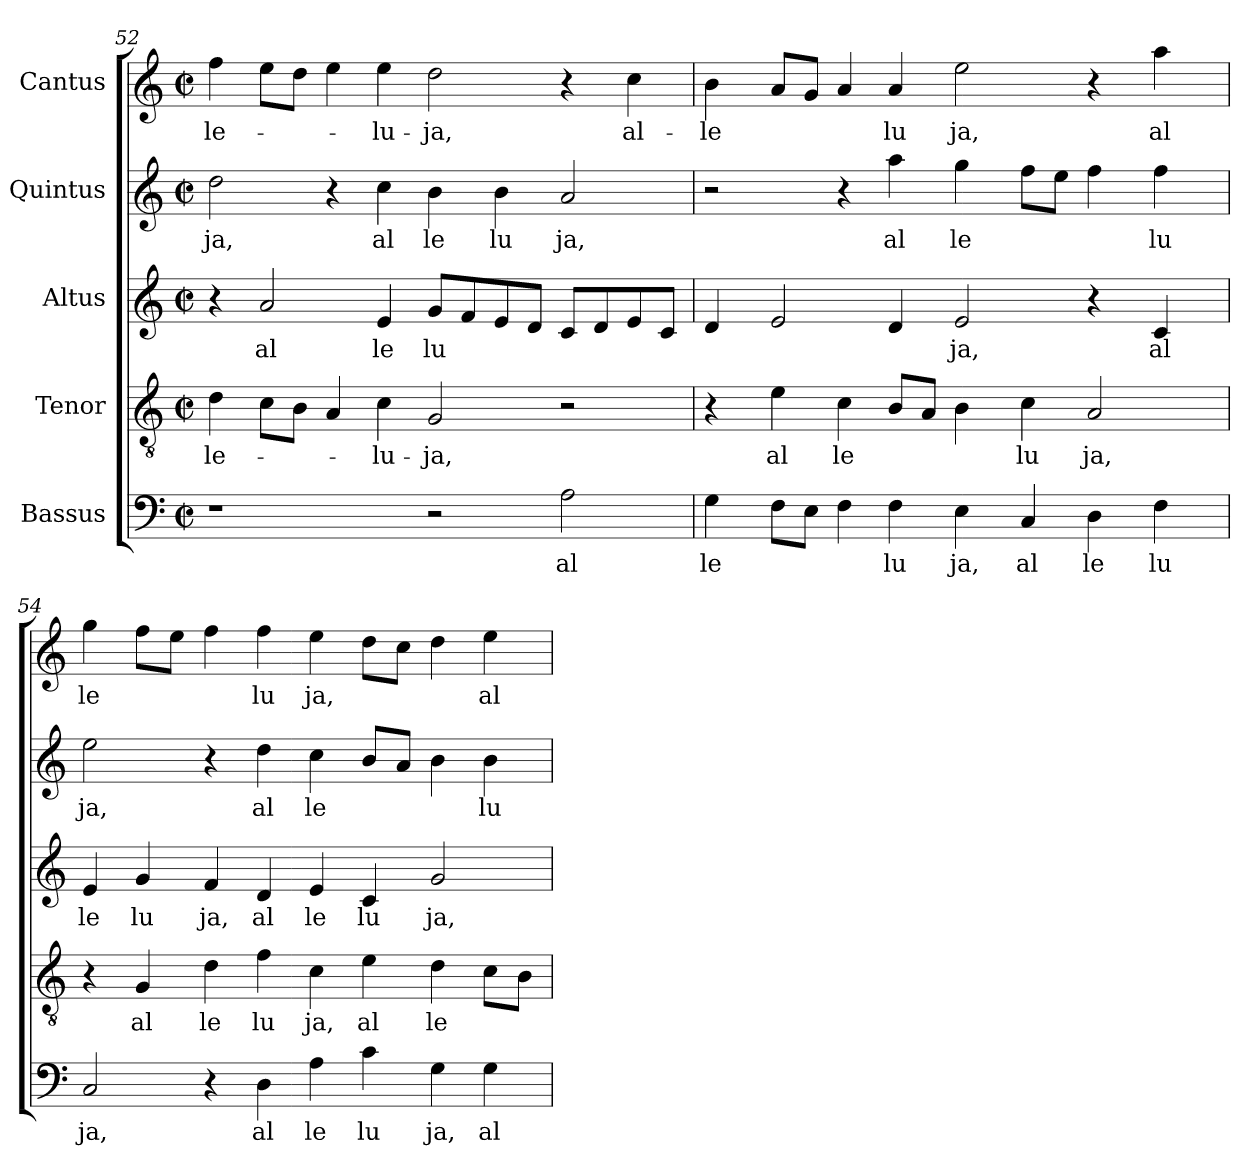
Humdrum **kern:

**kern	**text	**kern	**text	**kern	**text	**kern	**text	**kern	**text
*part5	*part5	*part4	*part4	*part3	*part3	*part2	*part2	*part1	*part1
*staff5	*staff5	*staff4	*staff4	*staff3	*staff3	*staff2	*staff2	*staff1	*staff1
*I"Bassus	*	*I"Tenor	*	*I"Altus	*	*I"Quintus	*	*I"Cantus	*
*clefF4	*	*clefGv2	*	*clefG2	*	*clefG2	*	*clefG2	*
*M2/2	*	*M2/2	*	*M2/2	*	*M2/2	*	*M2/2	*
*met(c|)	*	*met(c|)	*	*met(c|)	*	*met(c|)	*	*met(c|)	*
=52	=52	=52	=52	=52	=52	=52	=52	=52	=52
!	!	!	!LO:LY:b:cj	!	!	!	!LO:LY:b:cj	!	!LO:LY:b:cj
1r	.	4d\	-le-	4r	.	2dd\	ja,	4ff\	-le-
!	!	!	!	!	!LO:LY:b:cj	!	!	!	!
.	.	8c\L	.	2a/	al	.	.	8ee\L	.
.	.	8B\J	.	.	.	.	.	8dd\J	.
.	.	4A/	.	.	.	4r	.	4ee\	.
!	!	!	!LO:LY:b:cj	!	!LO:LY:b:cj	!	!LO:LY:b:cj	!	!LO:LY:b:cj
.	.	4c\	-lu-	4e/	le	4cc\	al	4ee\	-lu-
!	!	!	!LO:LY:b:cj	!	!LO:LY:b:cj	!	!LO:LY:b:cj	!	!LO:LY:b:cj
2r	.	2G/	-ja,	8g/L	lu	4b\	le	2dd\	-ja,
.	.	.	.	8f/	.	.	.	.	.
!	!	!	!	!	!	!	!LO:LY:b:cj	!	!
.	.	.	.	8e/	.	4b\	lu	.	.
.	.	.	.	8d/J	.	.	.	.	.
!	!LO:LY:b:cj	!	!	!	!	!	!LO:LY:b:cj	!	!
2A\	al	2r	.	8c/L	.	2a/	ja,	4r	.
.	.	.	.	8d/	.	.	.	.	.
!	!	!	!	!	!	!	!	!	!LO:LY:b:cj
.	.	.	.	8e/	.	.	.	4cc\	al-
.	.	.	.	8c/J	.	.	.	.	.
!!LO:LB:g=z
=53	=53	=53	=53	=53	=53	=53	=53	=53	=53
!	!LO:LY:b:cj	!	!	!	!	!	!	!	!LO:LY:b:cj
*	*	*^	*	*	*	*	*	*	*
4G\	le	4r	16.ryy	.	4d/	.	2r	.	4b\	-le
.	.	.	1ryy	.	.	.	.	.	.	.
!	!	!	!	!LO:LY:b:cj	!	!	!	!	!	!
8F\L	.	4e\	.	al	2e/	.	.	.	8a/L	.
8E\J	.	.	.	.	.	.	.	.	8g/J	.
!	!	!	!	!LO:LY:b:cj	!	!	!	!	!	!
4F\	.	4c\	.	le	.	.	4r	.	4a/	.
!	!LO:LY:b:cj	!	!	!	!	!	!	!LO:LY:b:cj	!	!LO:LY:b:cj
4F\	lu	8B/L	.	.	4d/	.	4aa\	al	4a/	lu
.	.	8A/J	.	.	.	.	.	.	.	.
!	!LO:LY:b:cj	!	!	!	!	!LO:LY:b:cj	!	!LO:LY:b:cj	!	!LO:LY:b:cj
4E\	ja,	4B\	.	.	2e/	ja,	4gg\	le	2ee\	ja,
.	.	.	2ryy	.	.	.	.	.	.	.
!	!LO:LY:b:cj	!	!	!LO:LY:b:cj	!	!	!	!	!	!
4C/	al	4c\	.	lu	.	.	8ff\L	.	.	.
.	.	.	.	.	.	.	8ee\J	.	.	.
!	!LO:LY:b:cj	!	!	!LO:LY:b:cj	!	!	!	!	!	!
4D\	le	2A/	.	ja,	4r	.	4ff\	.	4r	.
.	.	.	4ryy	.	.	.	.	.	.	.
!	!LO:LY:b:cj	!	!	!	!	!LO:LY:b:cj	!	!LO:LY:b:cj	!	!LO:LY:b:cj
4F\	lu	.	.	.	4c/	al	4ff\	lu	4aa\	al
.	.	.	8ryy	.	.	.	.	.	.	.
.	.	.	32ryy	.	.	.	.	.	.	.
=54	=54	=54	=54	=54	=54	=54	=54	=54	=54	=54
!	!LO:LY:b:cj	!	!	!	!	!LO:LY:b:cj	!	!LO:LY:b:cj	!	!LO:LY:b:cj
*	*	*v	*v	*	*	*	*	*	*	*
2C/	ja,	4r	.	4e/	le	2ee\	ja,	4gg\	le
!	!	!	!LO:LY:b:cj	!	!LO:LY:b:cj	!	!	!	!
.	.	4G/	al	4g/	lu	.	.	8ff\L	.
.	.	.	.	.	.	.	.	8ee\J	.
!	!	!	!LO:LY:b:cj	!	!LO:LY:b:cj	!	!	!	!
4r	.	4d\	le	4f/	ja,	4r	.	4ff\	.
!	!LO:LY:b:cj	!	!LO:LY:b:cj	!	!LO:LY:b:cj	!	!LO:LY:b:cj	!	!LO:LY:b:cj
4D\	al	4f\	lu	4d/	al	4dd\	al	4ff\	lu
!	!LO:LY:b:cj	!	!LO:LY:b:cj	!	!LO:LY:b:cj	!	!LO:LY:b:cj	!	!LO:LY:b:cj
4A\	le	4c\	ja,	4e/	le	4cc\	le	4ee\	ja,
!	!LO:LY:b:cj	!	!LO:LY:b:cj	!	!LO:LY:b:cj	!	!	!	!
4c\	lu	4e\	al	4c/	lu	8b/L	.	8dd\L	.
.	.	.	.	.	.	8a/J	.	8cc\J	.
!	!LO:LY:b:cj	!	!LO:LY:b:cj	!	!LO:LY:b:cj	!	!	!	!
4G\	ja,	4d\	le	2g/	ja,	4b\	.	4dd\	.
!	!LO:LY:b:cj	!	!	!	!	!	!LO:LY:b:cj	!	!LO:LY:b:cj
4G\	al	8c\L	.	.	.	4b\	lu	4ee\	al
.	.	8B\J	.	.	.	.	.	.	.
=	=	=	=	=	=	=	=	=	=
*-	*-	*-	*-	*-	*-	*-	*-	*-	*-
